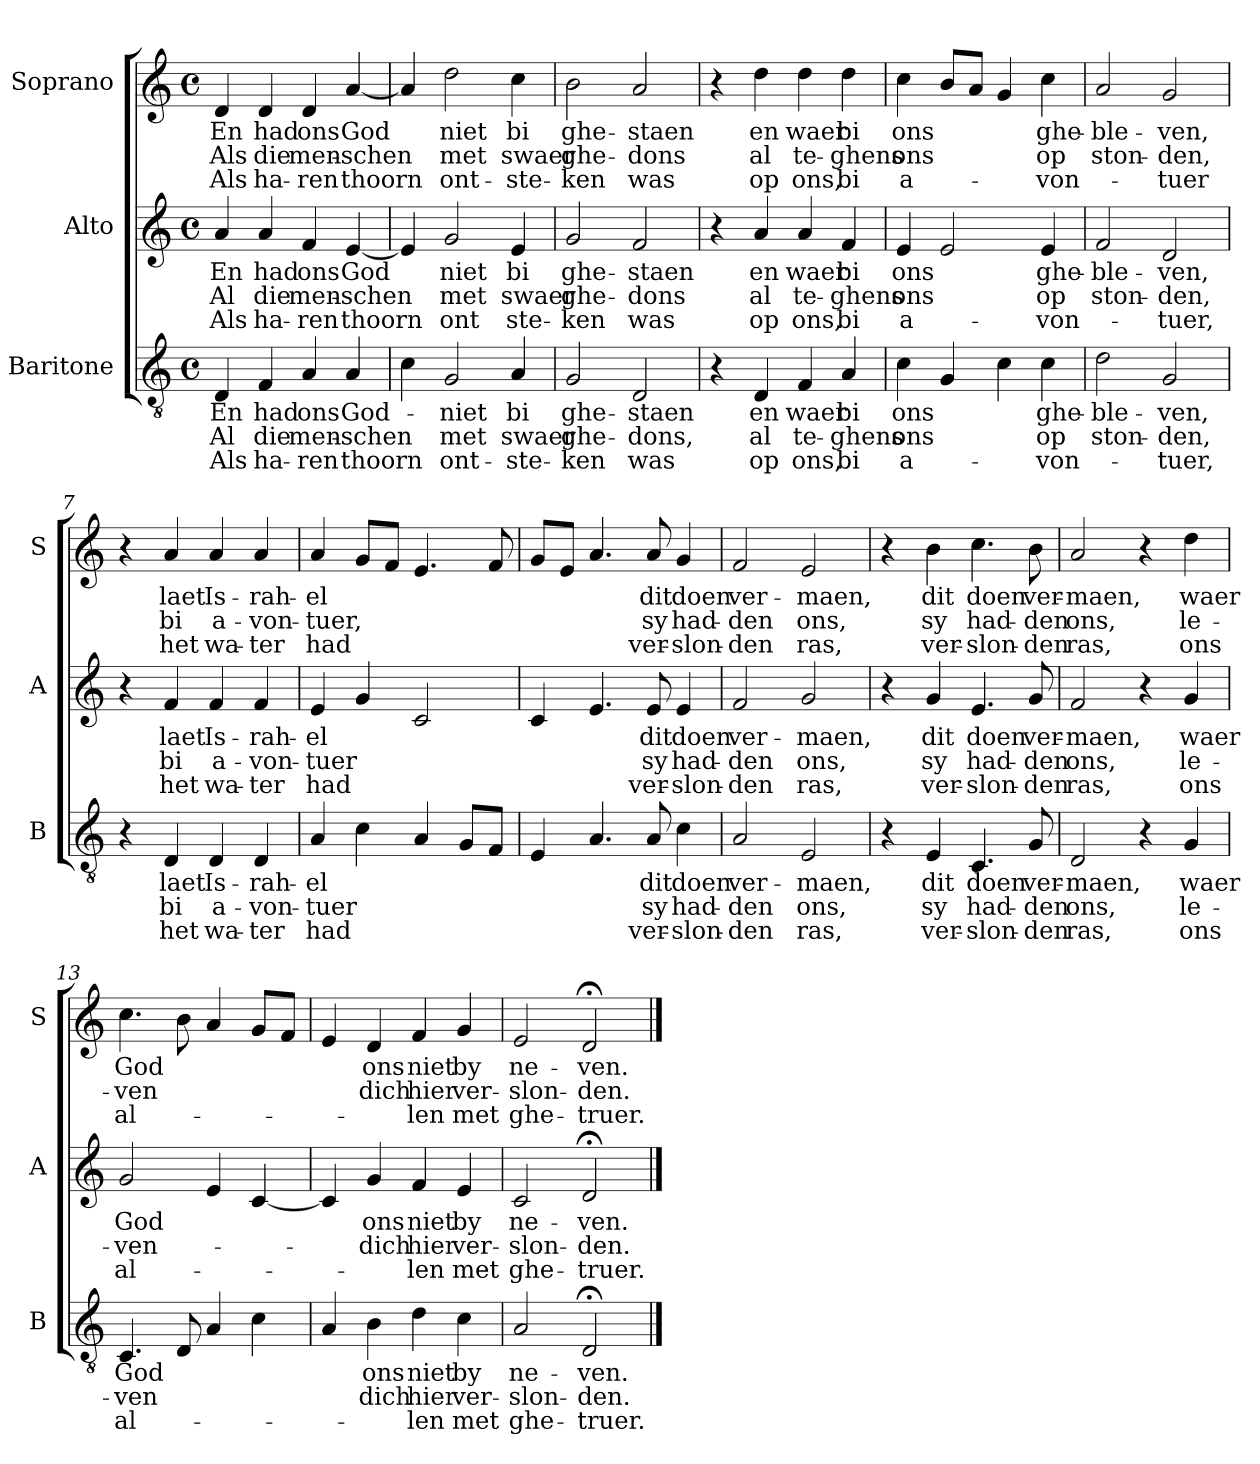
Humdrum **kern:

**kern	**text	**text	**text	**kern	**text	**text	**text	**kern	**text	**text	**text
*part3	*part3	*part3	*part3	*part2	*part2	*part2	*part2	*part1	*part1	*part1	*part1
*staff3	*staff3	*staff3	*staff3	*staff2	*staff2	*staff2	*staff2	*staff1	*staff1	*staff1	*staff1
*I"Baritone	*	*	*	*I"Alto	*	*	*	*I"Soprano	*	*	*
*I'B	*	*	*	*I'A	*	*	*	*I'S	*	*	*
*clefGv2	*	*	*	*clefG2	*	*	*	*clefG2	*	*	*
*k[]	*	*	*	*k[]	*	*	*	*k[]	*	*	*
*C:	*	*	*	*C:	*	*	*	*C:	*	*	*
*M4/4	*	*	*	*M4/4	*	*	*	*M4/4	*	*	*
*met(c)	*	*	*	*met(c)	*	*	*	*met(c)	*	*	*
=1	=1	=1	=1	=1	=1	=1	=1	=1	=1	=1	=1
!	!LO:LY:b	!LO:LY:b	!LO:LY:b	!	!LO:LY:b	!LO:LY:b	!LO:LY:b	!	!LO:LY:b	!LO:LY:b	!LO:LY:b
4D/	En	Al	Als	4a/	En	Al	Als	4d/	En	Als	Als
!	!LO:LY:b	!LO:LY:b	!LO:LY:b	!	!LO:LY:b	!LO:LY:b	!LO:LY:b	!	!LO:LY:b	!LO:LY:b	!LO:LY:b
4F/	had	die	ha-	4a/	had	die	ha-	4d/	had	die	ha-
!	!LO:LY:b	!LO:LY:b	!LO:LY:b	!	!LO:LY:b	!LO:LY:b	!LO:LY:b	!	!LO:LY:b	!LO:LY:b	!LO:LY:b
4A/	ons	men-	-ren	4f/	ons	men-	-ren	4d/	ons	men-	-ren
!	!LO:LY:b	!LO:LY:b	!LO:LY:b	!	!LO:LY:b	!LO:LY:b	!LO:LY:b	!	!LO:LY:b	!LO:LY:b	!LO:LY:b
4A/	God-	-schen	thoorn	[4e/	God	-schen	thoorn	[4a/	God	-schen	thoorn
=2	=2	=2	=2	=2	=2	=2	=2	=2	=2	=2	=2
4c\	.	.	.	4e/]	.	.	.	4a/]	.	.	.
!	!LO:LY:b	!LO:LY:b	!LO:LY:b	!	!LO:LY:b	!LO:LY:b	!LO:LY:b	!	!LO:LY:b	!LO:LY:b	!LO:LY:b
2G/	-niet	met	ont-	2g/	niet	met	ont	2dd\	niet	met	ont-
!	!LO:LY:b	!LO:LY:b	!LO:LY:b	!	!LO:LY:b	!LO:LY:b	!LO:LY:b	!	!LO:LY:b	!LO:LY:b	!LO:LY:b
4A/	bi	swaer	-ste-	4e/	bi	swaer	ste-	4cc\	bi	swaer	-ste-
=3	=3	=3	=3	=3	=3	=3	=3	=3	=3	=3	=3
!	!LO:LY:b	!LO:LY:b	!LO:LY:b	!	!LO:LY:b	!LO:LY:b	!LO:LY:b	!	!LO:LY:b	!LO:LY:b	!LO:LY:b
2G/	ghe-	ghe-	-ken	2g/	ghe-	ghe-	-ken	2b\	ghe-	ghe-	-ken
!	!LO:LY:b	!LO:LY:b	!LO:LY:b	!	!LO:LY:b	!LO:LY:b	!LO:LY:b	!	!LO:LY:b	!LO:LY:b	!LO:LY:b
2D/	-staen	-dons,	was	2f/	-staen	-dons	was	2a/	-staen	-dons	was
=4	=4	=4	=4	=4	=4	=4	=4	=4	=4	=4	=4
4r	.	.	.	4r	.	.	.	4r	.	.	.
!	!LO:LY:b	!LO:LY:b	!LO:LY:b	!	!LO:LY:b	!LO:LY:b	!LO:LY:b	!	!LO:LY:b	!LO:LY:b	!LO:LY:b
4D/	en	al	op	4a/	en	al	op	4dd\	en	al	op
!	!LO:LY:b	!LO:LY:b	!LO:LY:b	!	!LO:LY:b	!LO:LY:b	!LO:LY:b	!	!LO:LY:b	!LO:LY:b	!LO:LY:b
4F/	waer	te-	ons,	4a/	waer	te-	ons,	4dd\	waer	te-	ons,
!	!LO:LY:b	!LO:LY:b	!LO:LY:b	!	!LO:LY:b	!LO:LY:b	!LO:LY:b	!	!LO:LY:b	!LO:LY:b	!LO:LY:b
4A/	bi	-ghens	bi	4f/	bi	-ghens	bi	4dd\	bi	-ghens	bi
=5	=5	=5	=5	=5	=5	=5	=5	=5	=5	=5	=5
!	!LO:LY:b	!LO:LY:b	!LO:LY:b	!	!LO:LY:b	!LO:LY:b	!LO:LY:b	!	!LO:LY:b	!LO:LY:b	!LO:LY:b
4c\	ons	ons	a-	4e/	ons	ons	a-	4cc\	ons	ons	a-
4G/	.	.	.	2e/	.	.	.	8b/L	.	.	.
.	.	.	.	.	.	.	.	8a/J	.	.	.
4c\	.	.	.	.	.	.	.	4g/	.	.	.
!	!LO:LY:b	!LO:LY:b	!LO:LY:b	!	!LO:LY:b	!LO:LY:b	!LO:LY:b	!	!LO:LY:b	!LO:LY:b	!LO:LY:b
4c\	ghe-	op	-von-	4e/	ghe-	op	-von-	4cc\	ghe-	op	-von-
!!LO:LB:g=z
=6	=6	=6	=6	=6	=6	=6	=6	=6	=6	=6	=6
!	!LO:LY:b	!LO:LY:b	!	!	!LO:LY:b	!LO:LY:b	!	!	!LO:LY:b	!LO:LY:b	!
2d\	-ble-	ston-	.	2f/	-ble-	ston-	.	2a/	-ble-	ston-	.
!	!LO:LY:b	!LO:LY:b	!LO:LY:b	!	!LO:LY:b	!LO:LY:b	!LO:LY:b	!	!LO:LY:b	!LO:LY:b	!LO:LY:b
2G/	-ven,	-den,	-tuer,	2d/	-ven,	-den,	-tuer,	2g/	-ven,	-den,	-tuer
=7	=7	=7	=7	=7	=7	=7	=7	=7	=7	=7	=7
4r	.	.	.	4r	.	.	.	4r	.	.	.
!	!LO:LY:b	!LO:LY:b	!LO:LY:b	!	!LO:LY:b	!LO:LY:b	!LO:LY:b	!	!LO:LY:b	!LO:LY:b	!LO:LY:b
4D/	laet	bi	het	4f/	laet	bi	het	4a/	laet	bi	het
!	!LO:LY:b	!LO:LY:b	!LO:LY:b	!	!LO:LY:b	!LO:LY:b	!LO:LY:b	!	!LO:LY:b	!LO:LY:b	!LO:LY:b
4D/	Is-	a-	wa-	4f/	Is-	a-	wa-	4a/	Is-	a-	wa-
!	!LO:LY:b	!LO:LY:b	!LO:LY:b	!	!LO:LY:b	!LO:LY:b	!LO:LY:b	!	!LO:LY:b	!LO:LY:b	!LO:LY:b
4D/	-rah-	-von-	-ter	4f/	-rah-	-von-	-ter	4a/	-rah-	-von-	-ter
=8	=8	=8	=8	=8	=8	=8	=8	=8	=8	=8	=8
!	!LO:LY:b	!LO:LY:b	!LO:LY:b	!	!LO:LY:b	!LO:LY:b	!LO:LY:b	!	!LO:LY:b	!LO:LY:b	!LO:LY:b
4A/	-el	-tuer	had	4e/	-el	-tuer	had	4a/	-el	-tuer,	had
4c\	.	.	.	4g/	.	.	.	8g/L	.	.	.
.	.	.	.	.	.	.	.	8f/J	.	.	.
4A/	.	.	.	2c/	.	.	.	4.e/	.	.	.
8G/L	.	.	.	.	.	.	.	.	.	.	.
8F/J	.	.	.	.	.	.	.	8f/	.	.	.
=9	=9	=9	=9	=9	=9	=9	=9	=9	=9	=9	=9
4E/	.	.	.	4c/	.	.	.	8g/L	.	.	.
.	.	.	.	.	.	.	.	8e/J	.	.	.
4.A/	.	.	.	4.e/	.	.	.	4.a/	.	.	.
!	!LO:LY:b	!LO:LY:b	!LO:LY:b	!	!LO:LY:b	!LO:LY:b	!LO:LY:b	!	!LO:LY:b	!LO:LY:b	!LO:LY:b
8A/	dit	sy	ver-	8e/	dit	sy	ver-	8a/	dit	sy	ver-
!	!LO:LY:b	!LO:LY:b	!LO:LY:b	!	!LO:LY:b	!LO:LY:b	!LO:LY:b	!	!LO:LY:b	!LO:LY:b	!LO:LY:b
4c\	doen	had-	-slon-	4e/	doen	had-	-slon-	4g/	doen	had-	-slon-
=10	=10	=10	=10	=10	=10	=10	=10	=10	=10	=10	=10
!	!LO:LY:b	!LO:LY:b	!LO:LY:b	!	!LO:LY:b	!LO:LY:b	!LO:LY:b	!	!LO:LY:b	!LO:LY:b	!LO:LY:b
2A/	ver-	-den	-den	2f/	ver-	-den	-den	2f/	ver-	-den	-den
!	!LO:LY:b	!LO:LY:b	!LO:LY:b	!	!LO:LY:b	!LO:LY:b	!LO:LY:b	!	!LO:LY:b	!LO:LY:b	!LO:LY:b
2E/	-maen,	ons,	ras,	2g/	-maen,	ons,	ras,	2e/	-maen,	ons,	ras,
!!LO:PB:g=z
=11	=11	=11	=11	=11	=11	=11	=11	=11	=11	=11	=11
4r	.	.	.	4r	.	.	.	4r	.	.	.
!	!LO:LY:b	!LO:LY:b	!LO:LY:b	!	!LO:LY:b	!LO:LY:b	!LO:LY:b	!	!LO:LY:b	!LO:LY:b	!LO:LY:b
4E/	dit	sy	ver-	4g/	dit	sy	ver-	4b\	dit	sy	ver-
!	!LO:LY:b	!LO:LY:b	!LO:LY:b	!	!LO:LY:b	!LO:LY:b	!LO:LY:b	!	!LO:LY:b	!LO:LY:b	!LO:LY:b
4.C/	doen	had-	-slon-	4.e/	doen	had-	-slon-	4.cc\	doen	had-	-slon-
!	!LO:LY:b	!LO:LY:b	!LO:LY:b	!	!LO:LY:b	!LO:LY:b	!LO:LY:b	!	!LO:LY:b	!LO:LY:b	!LO:LY:b
8G/	ver-	-den	-den	8g/	ver-	-den	-den	8b\	ver-	-den	-den
=12	=12	=12	=12	=12	=12	=12	=12	=12	=12	=12	=12
!	!LO:LY:b	!LO:LY:b	!LO:LY:b	!	!LO:LY:b	!LO:LY:b	!LO:LY:b	!	!LO:LY:b	!LO:LY:b	!LO:LY:b
2D/	-maen,	ons,	ras,	2f/	-maen,	ons,	ras,	2a/	-maen,	ons,	ras,
4r	.	.	.	4r	.	.	.	4r	.	.	.
!	!LO:LY:b	!LO:LY:b	!LO:LY:b	!	!LO:LY:b	!LO:LY:b	!LO:LY:b	!	!LO:LY:b	!LO:LY:b	!LO:LY:b
4G/	waer	le-	ons	4g/	waer	le-	ons	4dd\	waer	le-	ons
=13	=13	=13	=13	=13	=13	=13	=13	=13	=13	=13	=13
!	!LO:LY:b	!LO:LY:b	!LO:LY:b	!	!LO:LY:b	!LO:LY:b	!LO:LY:b	!	!LO:LY:b	!LO:LY:b	!LO:LY:b
4.C/	God	-ven	al-	2g/	God	-ven-	al-	4.cc\	God	-ven	al-
8D/	.	.	.	.	.	.	.	8b\	.	.	.
4A/	.	.	.	4e/	.	.	.	4a/	.	.	.
4c\	.	.	.	[4c/	.	.	.	8g/L	.	.	.
.	.	.	.	.	.	.	.	8f/J	.	.	.
=14	=14	=14	=14	=14	=14	=14	=14	=14	=14	=14	=14
4A/	.	.	.	4c/]	.	.	.	4e/	.	.	.
!	!LO:LY:b	!LO:LY:b	!	!	!LO:LY:b	!LO:LY:b	!	!	!LO:LY:b	!LO:LY:b	!
4B\	ons	dich	.	4g/	ons	-dich	.	4d/	ons	dich	.
!	!LO:LY:b	!LO:LY:b	!LO:LY:b	!	!LO:LY:b	!LO:LY:b	!LO:LY:b	!	!LO:LY:b	!LO:LY:b	!LO:LY:b
4d\	niet	hier	-len	4f/	niet	hier	-len	4f/	niet	hier	-len
!	!LO:LY:b	!LO:LY:b	!LO:LY:b	!	!LO:LY:b	!LO:LY:b	!LO:LY:b	!	!LO:LY:b	!LO:LY:b	!LO:LY:b
4c\	by	ver-	met	4e/	by	ver-	met	4g/	by	ver-	met
=15	=15	=15	=15	=15	=15	=15	=15	=15	=15	=15	=15
!	!LO:LY:b	!LO:LY:b	!LO:LY:b	!	!LO:LY:b	!LO:LY:b	!LO:LY:b	!	!LO:LY:b	!LO:LY:b	!LO:LY:b
2A/	ne-	-slon-	ghe-	2c/	ne-	-slon-	ghe-	2e/	ne-	-slon-	ghe-
!	!LO:LY:b	!LO:LY:b	!LO:LY:b	!	!LO:LY:b	!LO:LY:b	!LO:LY:b	!	!LO:LY:b	!LO:LY:b	!LO:LY:b
2D;</	-ven.	-den.	-truer.	2d;</	-ven.	-den.	-truer.	2d;</	-ven.	-den.	-truer.
==	==	==	==	==	==	==	==	==	==	==	==
*-	*-	*-	*-	*-	*-	*-	*-	*-	*-	*-	*-
